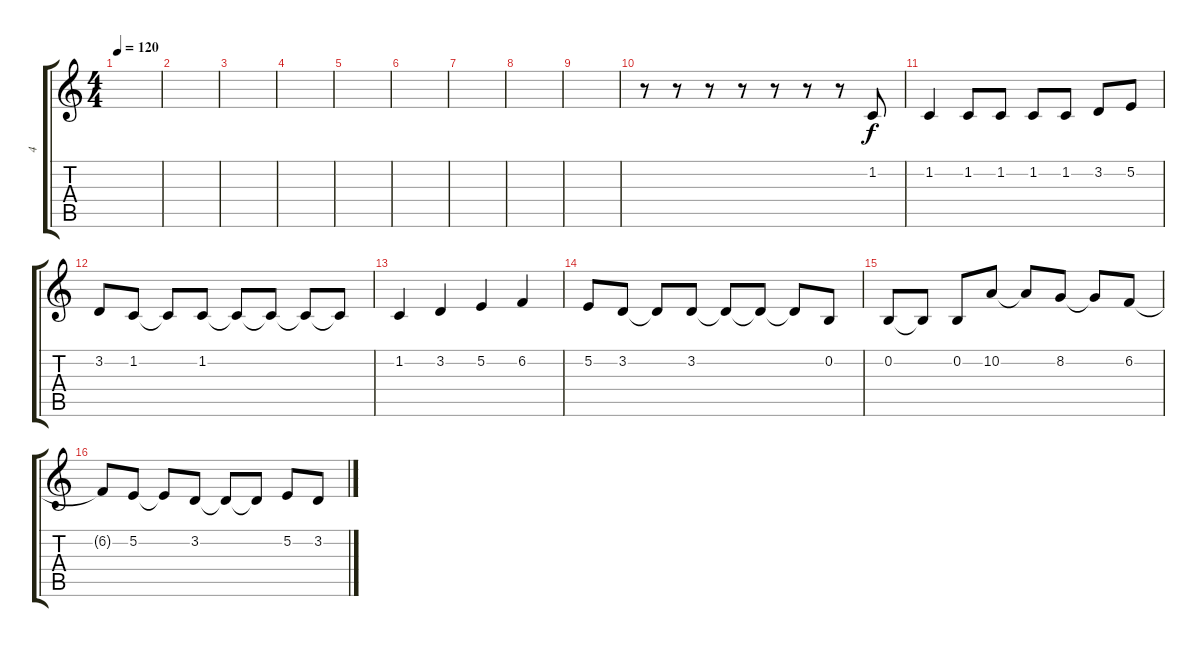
\track ("4" "4") {instrument flute}
\staff {score tabs}
\tuning (E4 B3 G3 D3 A2 E2) {hide}
\ts (4 4)
\tempo 120
\clef g2
\ks c
|
|
|
|
|
|
|
|
|
r.8 r.8 r.8 r.8 r.8 r.8 r.8 1.2.8 |
1.2.4 1.2.8 1.2.8 1.2.8 1.2.8 3.2.8 5.2.8 |
3.2.8 1.2.8 1.2{t}.8 1.2.8 1.2{t}.8 1.2{t}.8 1.2{t}.8 1.2{t}.8 |
1.2.4 3.2.4 5.2.4 6.2.4 |
5.2.8 3.2.8 3.2{t}.8 3.2.8 3.2{t}.8 3.2{t}.8 3.2{t}.8 0.2.8 |
0.2.8 0.2{t}.8 0.2.8 10.2.8 10.2{t}.8 8.2.8 8.2{t}.8 6.2.8 |
6.2{t}.8 5.2.8 5.2{t}.8 3.2.8 3.2{t}.8 3.2{t}.8 5.2.8 3.2.8
